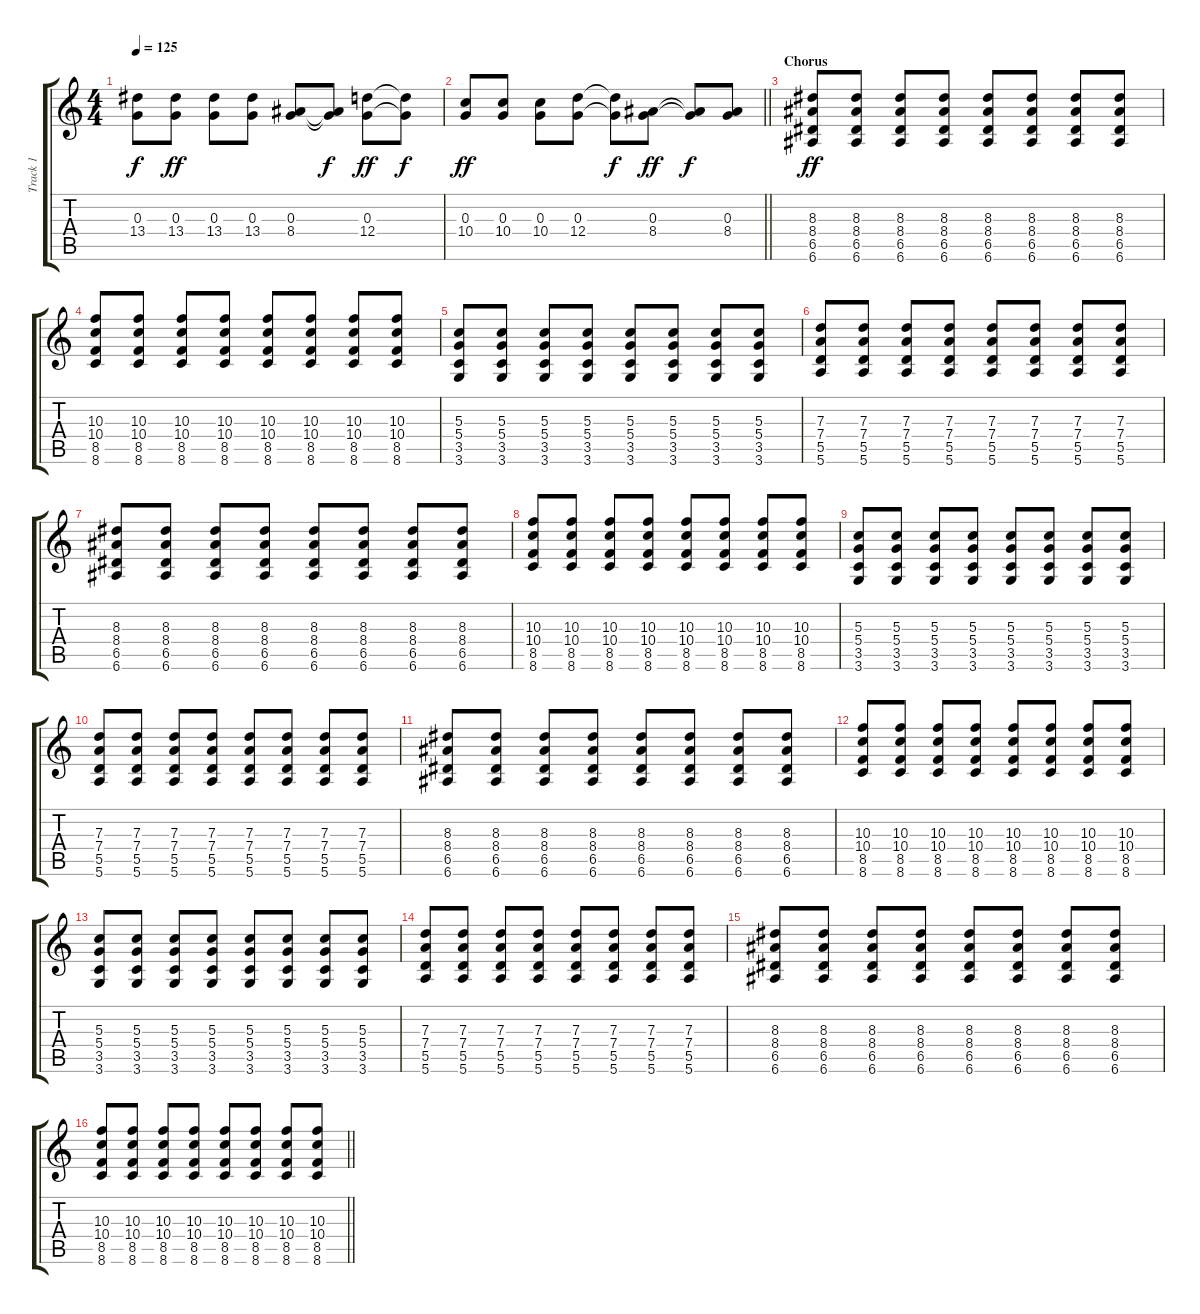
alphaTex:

\track ("Track 1" "Track 1") {instrument acousticguitarsteel}
\staff {score tabs}
\tuning (E4 B3 G3 D3 A2 E2) {hide}
\ts (4 4)
\tempo 125
\clef g2
\ks c
(0.3{t} 13.4{t}).8{dy f} (0.3 13.4).8{dy ff} (0.3 13.4).8 (0.3 13.4).8 (0.3 8.4).8 (0.3{t} 8.4{t}).8{dy f} (0.3 12.4).8{dy ff} (0.3{t} 12.4{t}).8{dy f} |
\barLineRight lightlight
(0.3 10.4).8{dy ff} (0.3 10.4).8 (0.3 10.4).8 (0.3 12.4).8 (0.3{t} 12.4{t}).8{dy f} (0.3 8.4).8{dy ff} (0.3{t} 8.4{t}).8{dy f} (0.3 8.4).8 |
\section ("" "Chorus")
(8.3 8.4 6.5 6.6).8{dy ff balance 0} (8.3 8.4 6.5 6.6).8 (8.3 8.4 6.5 6.6).8 (8.3 8.4 6.5 6.6).8 (8.3 8.4 6.5 6.6).8 (8.3 8.4 6.5 6.6).8 (8.3 8.4 6.5 6.6).8 (8.3 8.4 6.5 6.6).8 |
(10.3 10.4 8.5 8.6).8 (10.3 10.4 8.5 8.6).8 (10.3 10.4 8.5 8.6).8 (10.3 10.4 8.5 8.6).8 (10.3 10.4 8.5 8.6).8 (10.3 10.4 8.5 8.6).8 (10.3 10.4 8.5 8.6).8 (10.3 10.4 8.5 8.6).8 |
(5.3 5.4 3.5 3.6).8 (5.3 5.4 3.5 3.6).8 (5.3 5.4 3.5 3.6).8 (5.3 5.4 3.5 3.6).8 (5.3 5.4 3.5 3.6).8 (5.3 5.4 3.5 3.6).8 (5.3 5.4 3.5 3.6).8 (5.3 5.4 3.5 3.6).8 |
(7.3 7.4 5.5 5.6).8 (7.3 7.4 5.5 5.6).8 (7.3 7.4 5.5 5.6).8 (7.3 7.4 5.5 5.6).8 (7.3 7.4 5.5 5.6).8 (7.3 7.4 5.5 5.6).8 (7.3 7.4 5.5 5.6).8 (7.3 7.4 5.5 5.6).8 |
(8.3 8.4 6.5 6.6).8 (8.3 8.4 6.5 6.6).8 (8.3 8.4 6.5 6.6).8 (8.3 8.4 6.5 6.6).8 (8.3 8.4 6.5 6.6).8 (8.3 8.4 6.5 6.6).8 (8.3 8.4 6.5 6.6).8 (8.3 8.4 6.5 6.6).8 |
(10.3 10.4 8.5 8.6).8 (10.3 10.4 8.5 8.6).8 (10.3 10.4 8.5 8.6).8 (10.3 10.4 8.5 8.6).8 (10.3 10.4 8.5 8.6).8 (10.3 10.4 8.5 8.6).8 (10.3 10.4 8.5 8.6).8 (10.3 10.4 8.5 8.6).8 |
(5.3 5.4 3.5 3.6).8 (5.3 5.4 3.5 3.6).8 (5.3 5.4 3.5 3.6).8 (5.3 5.4 3.5 3.6).8 (5.3 5.4 3.5 3.6).8 (5.3 5.4 3.5 3.6).8 (5.3 5.4 3.5 3.6).8 (5.3 5.4 3.5 3.6).8 |
(7.3 7.4 5.5 5.6).8 (7.3 7.4 5.5 5.6).8 (7.3 7.4 5.5 5.6).8 (7.3 7.4 5.5 5.6).8 (7.3 7.4 5.5 5.6).8 (7.3 7.4 5.5 5.6).8 (7.3 7.4 5.5 5.6).8 (7.3 7.4 5.5 5.6).8 |
(8.3 8.4 6.5 6.6).8 (8.3 8.4 6.5 6.6).8 (8.3 8.4 6.5 6.6).8 (8.3 8.4 6.5 6.6).8 (8.3 8.4 6.5 6.6).8 (8.3 8.4 6.5 6.6).8 (8.3 8.4 6.5 6.6).8 (8.3 8.4 6.5 6.6).8 |
(10.3 10.4 8.5 8.6).8 (10.3 10.4 8.5 8.6).8 (10.3 10.4 8.5 8.6).8 (10.3 10.4 8.5 8.6).8 (10.3 10.4 8.5 8.6).8 (10.3 10.4 8.5 8.6).8 (10.3 10.4 8.5 8.6).8 (10.3 10.4 8.5 8.6).8 |
(5.3 5.4 3.5 3.6).8 (5.3 5.4 3.5 3.6).8 (5.3 5.4 3.5 3.6).8 (5.3 5.4 3.5 3.6).8 (5.3 5.4 3.5 3.6).8 (5.3 5.4 3.5 3.6).8 (5.3 5.4 3.5 3.6).8 (5.3 5.4 3.5 3.6).8 |
(7.3 7.4 5.5 5.6).8 (7.3 7.4 5.5 5.6).8 (7.3 7.4 5.5 5.6).8 (7.3 7.4 5.5 5.6).8 (7.3 7.4 5.5 5.6).8 (7.3 7.4 5.5 5.6).8 (7.3 7.4 5.5 5.6).8 (7.3 7.4 5.5 5.6).8 |
(8.3 8.4 6.5 6.6).8 (8.3 8.4 6.5 6.6).8 (8.3 8.4 6.5 6.6).8 (8.3 8.4 6.5 6.6).8 (8.3 8.4 6.5 6.6).8 (8.3 8.4 6.5 6.6).8 (8.3 8.4 6.5 6.6).8 (8.3 8.4 6.5 6.6).8 |
\barLineRight lightlight
(10.3 10.4 8.5 8.6).8 (10.3 10.4 8.5 8.6).8 (10.3 10.4 8.5 8.6).8 (10.3 10.4 8.5 8.6).8 (10.3 10.4 8.5 8.6).8 (10.3 10.4 8.5 8.6).8 (10.3 10.4 8.5 8.6).8 (10.3 10.4 8.5 8.6).8
